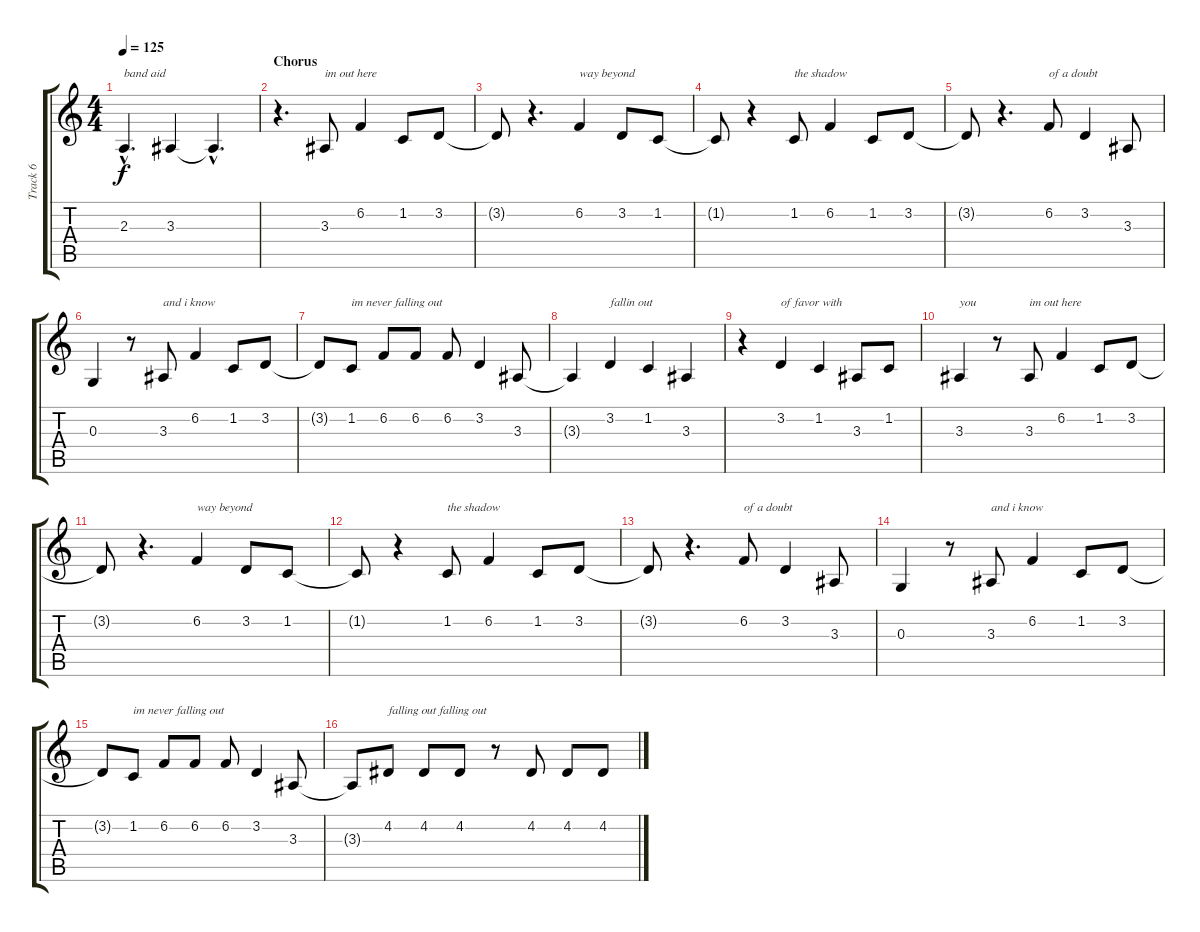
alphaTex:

\track ("Track 6" "Track 6") {instrument oboe}
\staff {score tabs}
\tuning (E4 B3 G3 D3 A2 E2) {hide}
\ts (4 4)
\tempo 125
\clef g2
\ks c
2.3{hac}.4{d txt "band aid" dy f} 3.3.4 3.3{hac t}.4{d} |
\section ("" "Chorus")
r.4{d} 3.3.8{txt "im out here"} 6.2.4 1.2.8 3.2.8 |
3.2{t}.8 r.4{d} 6.2.4{txt "way beyond"} 3.2.8 1.2.8 |
1.2{t}.8 r.4 1.2.8{txt "the shadow"} 6.2.4 1.2.8 3.2.8 |
3.2{t}.8 r.4{d} 6.2.8{txt "of a doubt"} 3.2.4 3.3.8 |
0.3.4 r.8 3.3.8{txt "and i know"} 6.2.4 1.2.8 3.2.8 |
3.2{t}.8 1.2.8{txt "im never falling out"} 6.2.8 6.2.8 6.2.8 3.2.4 3.3.8 |
3.3{t}.4 3.2.4{txt "fallin out"} 1.2.4 3.3.4 |
r.4 3.2.4{txt "of favor with"} 1.2.4 3.3.8 1.2.8 |
3.3.4{txt "you"} r.8 3.3.8{txt "im out here"} 6.2.4 1.2.8 3.2.8 |
3.2{t}.8 r.4{d} 6.2.4{txt "way beyond"} 3.2.8 1.2.8 |
1.2{t}.8 r.4 1.2.8{txt "the shadow"} 6.2.4 1.2.8 3.2.8 |
3.2{t}.8 r.4{d} 6.2.8{txt "of a doubt"} 3.2.4 3.3.8 |
0.3.4 r.8 3.3.8{txt "and i know"} 6.2.4 1.2.8 3.2.8 |
3.2{t}.8 1.2.8{txt "im never falling out"} 6.2.8 6.2.8 6.2.8 3.2.4 3.3.8 |
3.3{t}.8 4.2.8{txt "falling out falling out"} 4.2.8 4.2.8 r.8 4.2.8 4.2.8 4.2.8
